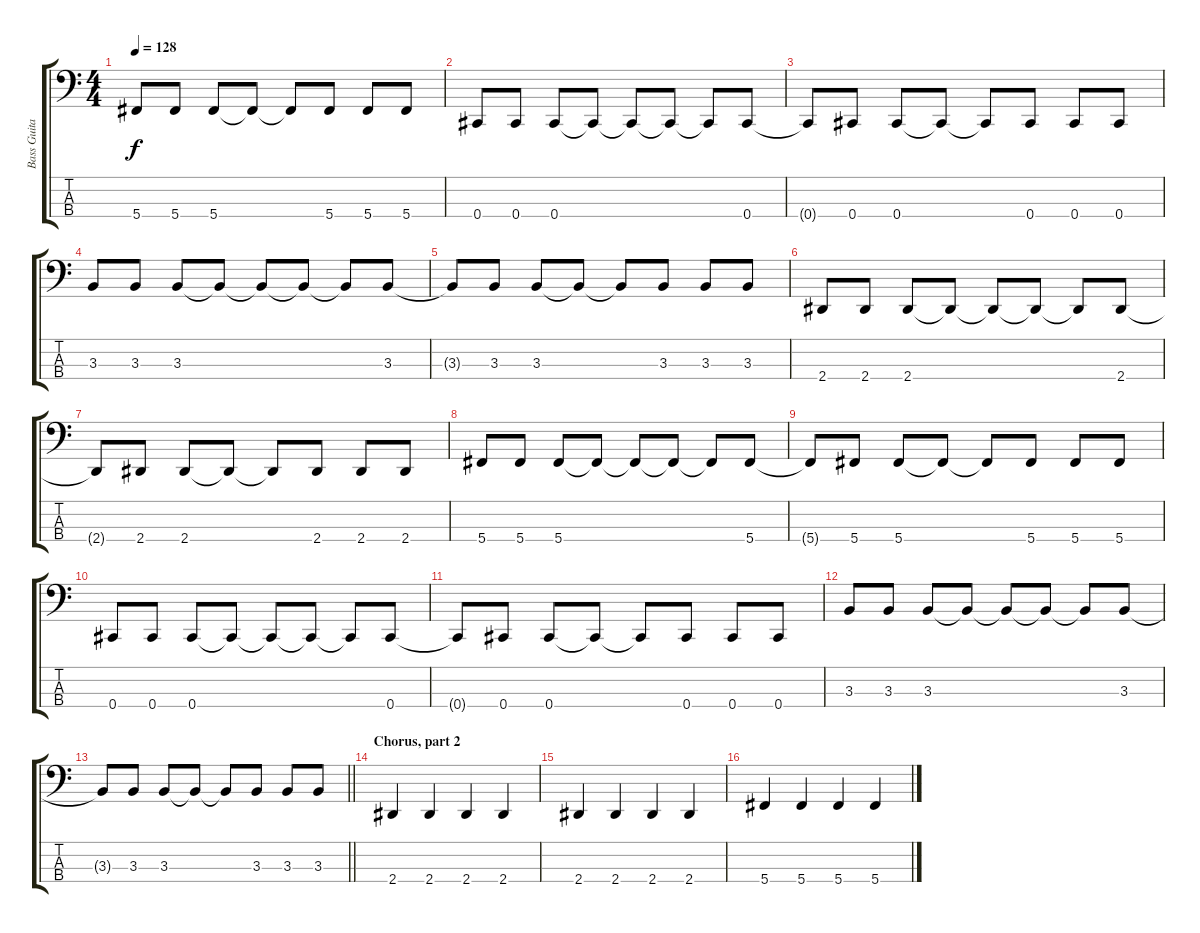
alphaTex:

\track ("Bass Guitar" "Bass Guita") {instrument electricbassfinger}
\staff {score tabs}
\tuning (Gb2 Db2 Ab1 Db1) {hide}
\ts (4 4)
\tempo 128
\clef f4
\ks c
5.4{t}.8{dy f} 5.4.8 5.4.8 5.4{t}.8 5.4{t}.8 5.4.8 5.4.8 5.4.8 |
0.4.8 0.4.8 0.4.8 0.4{t}.8 0.4{t}.8 0.4{t}.8 0.4{t}.8 0.4.8 |
0.4{t}.8 0.4.8 0.4.8 0.4{t}.8 0.4{t}.8 0.4.8 0.4.8 0.4.8 |
3.3.8 3.3.8 3.3.8 3.3{t}.8 3.3{t}.8 3.3{t}.8 3.3{t}.8 3.3.8 |
3.3{t}.8 3.3.8 3.3.8 3.3{t}.8 3.3{t}.8 3.3.8 3.3.8 3.3.8 |
2.4.8 2.4.8 2.4.8 2.4{t}.8 2.4{t}.8 2.4{t}.8 2.4{t}.8 2.4.8 |
2.4{t}.8 2.4.8 2.4.8 2.4{t}.8 2.4{t}.8 2.4.8 2.4.8 2.4.8 |
5.4.8 5.4.8 5.4.8 5.4{t}.8 5.4{t}.8 5.4{t}.8 5.4{t}.8 5.4.8 |
5.4{t}.8 5.4.8 5.4.8 5.4{t}.8 5.4{t}.8 5.4.8 5.4.8 5.4.8 |
0.4.8 0.4.8 0.4.8 0.4{t}.8 0.4{t}.8 0.4{t}.8 0.4{t}.8 0.4.8 |
0.4{t}.8 0.4.8 0.4.8 0.4{t}.8 0.4{t}.8 0.4.8 0.4.8 0.4.8 |
3.3.8 3.3.8 3.3.8 3.3{t}.8 3.3{t}.8 3.3{t}.8 3.3{t}.8 3.3.8 |
\barLineRight lightlight
3.3{t}.8 3.3.8 3.3.8 3.3{t}.8 3.3{t}.8 3.3.8 3.3.8 3.3.8 |
\section ("" "Chorus, part 2")
2.4.4 2.4.4 2.4.4 2.4.4 |
2.4.4 2.4.4 2.4.4 2.4.4 |
5.4.4 5.4.4 5.4.4 5.4{ss}.4
